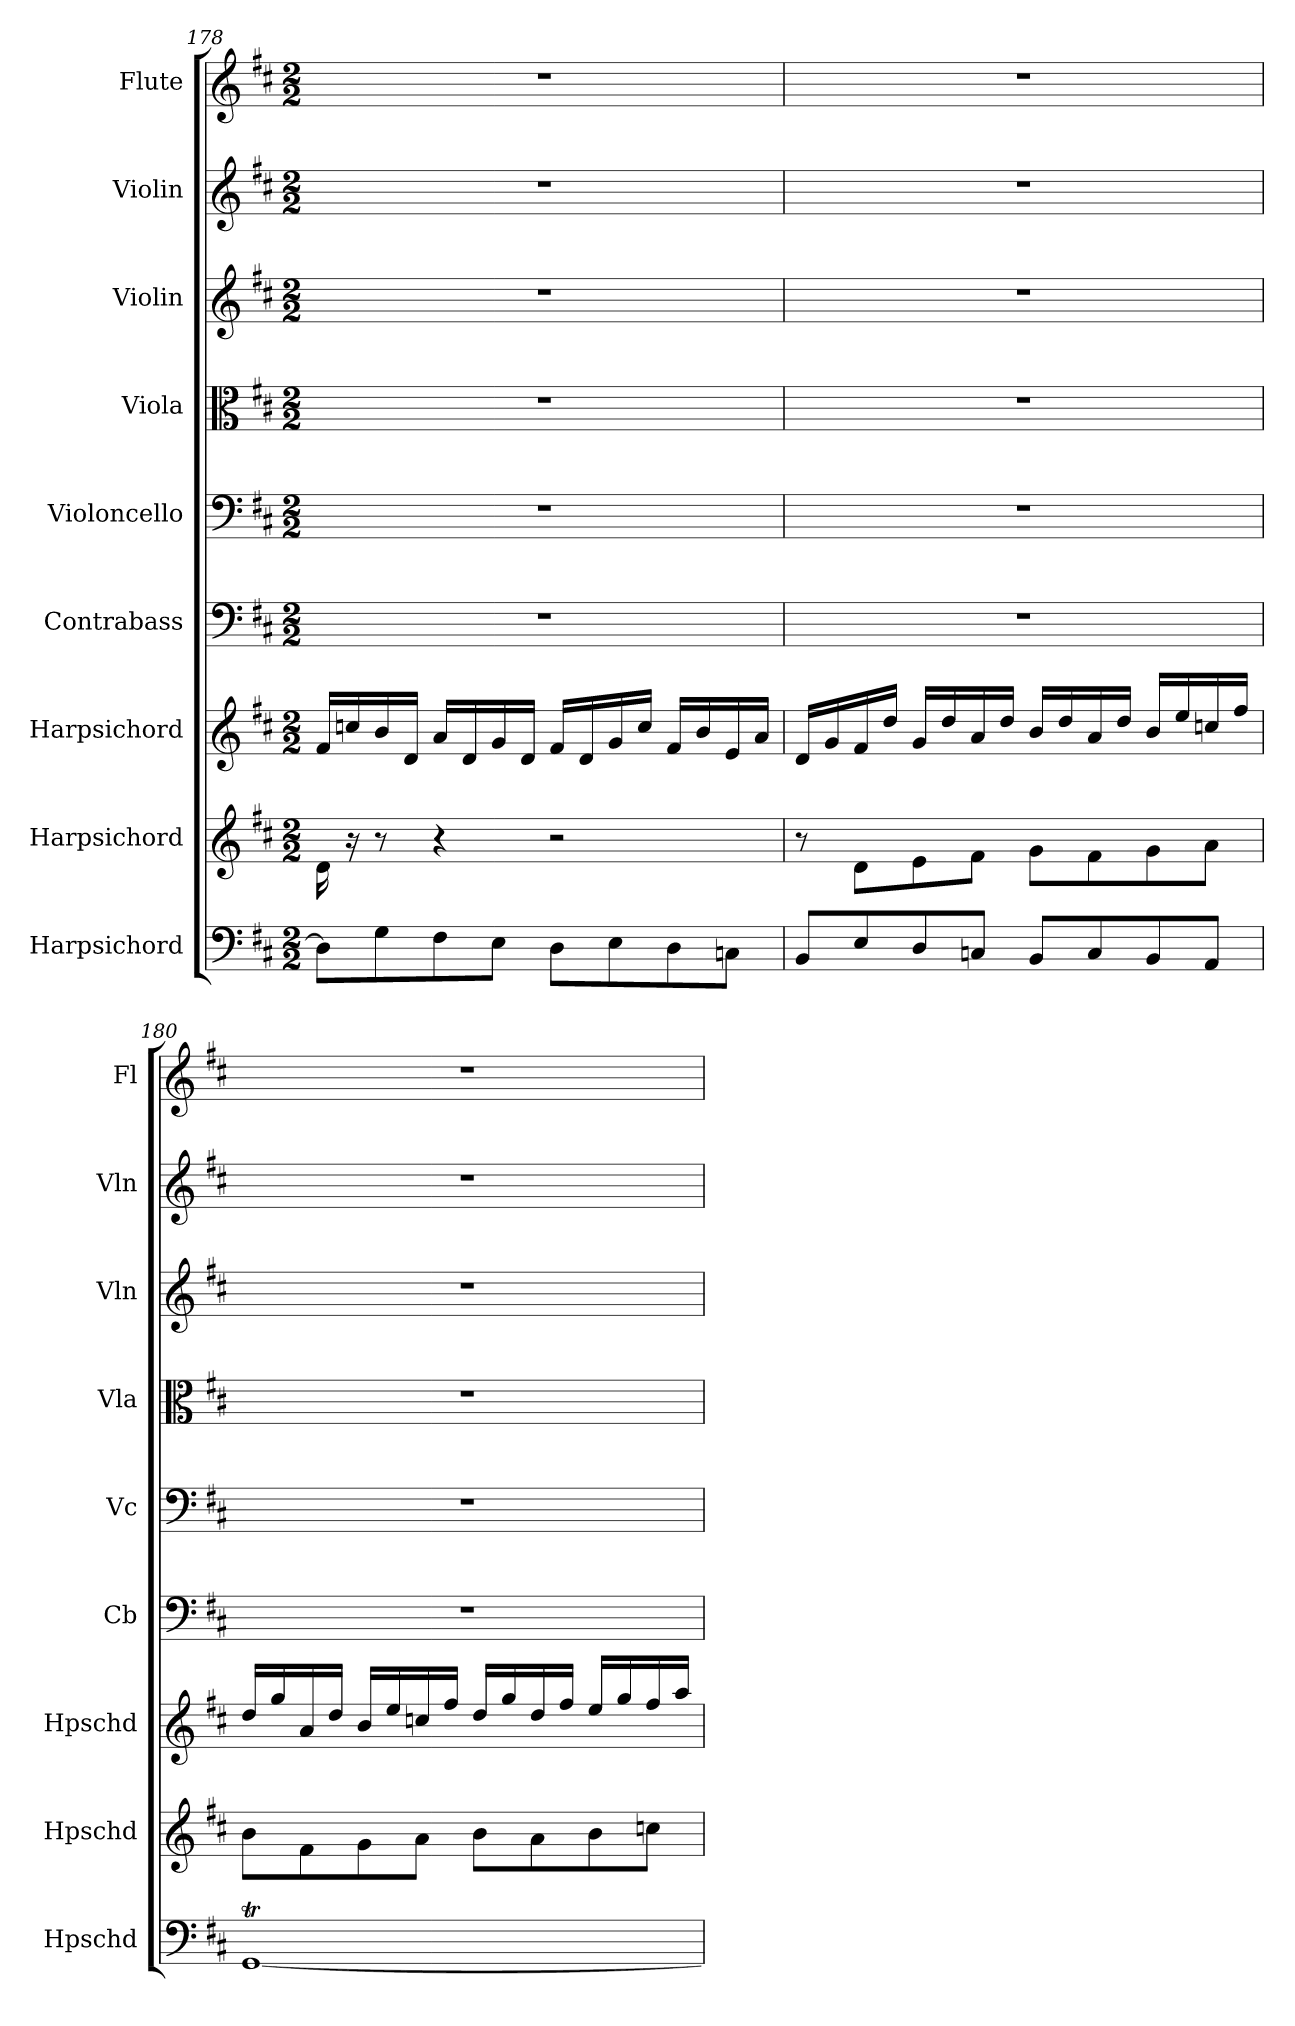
**kern	**kern	**kern	**kern	**kern	**kern	**kern	**kern	**kern
*part9	*part8	*part7	*part6	*part5	*part4	*part3	*part2	*part1
*staff9	*staff8	*staff7	*staff6	*staff5	*staff4	*staff3	*staff2	*staff1
*I"Harpsichord	*I"Harpsichord	*I"Harpsichord	*I"Contrabass	*I"Violoncello	*I"Viola	*I"Violin	*I"Violin	*I"Flute
*I'Hpschd	*I'Hpschd	*I'Hpschd	*I'Cb	*I'Vc	*I'Vla	*I'Vln	*I'Vln	*I'Fl
*clefF4	*clefG2	*clefG2	*clefF4	*clefF4	*clefC3	*clefG2	*clefG2	*clefG2
*	*	*	*ITrd7c12	*	*	*	*	*
*k[f#c#]	*k[f#c#]	*k[f#c#]	*k[f#c#]	*k[f#c#]	*k[f#c#]	*k[f#c#]	*k[f#c#]	*k[f#c#]
*D:	*D:	*D:	*D:	*D:	*D:	*D:	*D:	*D:
*M2/2	*M2/2	*M2/2	*M2/2	*M2/2	*M2/2	*M2/2	*M2/2	*M2/2
=178	=178	=178	=178	=178	=178	=178	=178	=178
8D\L]	16d\	16f#/LL	1r	1r	1r	1r	1r	1r
.	16r	16ccn/	.	.	.	.	.	.
8G\	8r	16b/	.	.	.	.	.	.
.	.	16d/JJ	.	.	.	.	.	.
8F#\	4r	16a/LL	.	.	.	.	.	.
.	.	16d/	.	.	.	.	.	.
8E\J	.	16g/	.	.	.	.	.	.
.	.	16d/JJ	.	.	.	.	.	.
8D\L	2r	16f#/LL	.	.	.	.	.	.
.	.	16d/	.	.	.	.	.	.
8E\	.	16g/	.	.	.	.	.	.
.	.	16cc/JJ	.	.	.	.	.	.
8D\	.	16f#/LL	.	.	.	.	.	.
.	.	16b/	.	.	.	.	.	.
8Cn\J	.	16e/	.	.	.	.	.	.
.	.	16a/JJ	.	.	.	.	.	.
=179	=179	=179	=179	=179	=179	=179	=179	=179
8BB/L	8r	16d/LL	1r	1r	1r	1r	1r	1r
.	.	16g/	.	.	.	.	.	.
8E/	8d\L	16f#/	.	.	.	.	.	.
.	.	16dd/JJ	.	.	.	.	.	.
8D/	8e\	16g/LL	.	.	.	.	.	.
.	.	16dd/	.	.	.	.	.	.
8Cn/J	8f#\J	16a/	.	.	.	.	.	.
.	.	16dd/JJ	.	.	.	.	.	.
8BB/L	8g\L	16b/LL	.	.	.	.	.	.
.	.	16dd/	.	.	.	.	.	.
8C/	8f#\	16a/	.	.	.	.	.	.
.	.	16dd/JJ	.	.	.	.	.	.
8BB/	8g\	16b/LL	.	.	.	.	.	.
.	.	16ee/	.	.	.	.	.	.
8AA/J	8a\J	16ccn/	.	.	.	.	.	.
.	.	16ff#/JJ	.	.	.	.	.	.
=180	=180	=180	=180	=180	=180	=180	=180	=180
[1GGT/	8b\L	16dd/LL	1r	1r	1r	1r	1r	1r
.	.	16gg/	.	.	.	.	.	.
.	8f#\	16a/	.	.	.	.	.	.
.	.	16dd/JJ	.	.	.	.	.	.
.	8g\	16b/LL	.	.	.	.	.	.
.	.	16ee/	.	.	.	.	.	.
.	8a\J	16ccn/	.	.	.	.	.	.
.	.	16ff#/JJ	.	.	.	.	.	.
.	8b\L	16dd/LL	.	.	.	.	.	.
.	.	16gg/	.	.	.	.	.	.
.	8a\	16dd/	.	.	.	.	.	.
.	.	16ff#/JJ	.	.	.	.	.	.
.	8b\	16ee/LL	.	.	.	.	.	.
.	.	16gg/	.	.	.	.	.	.
.	8ccn\J	16ff#/	.	.	.	.	.	.
.	.	16aa/JJ	.	.	.	.	.	.
=	=	=	=	=	=	=	=	=
*-	*-	*-	*-	*-	*-	*-	*-	*-
